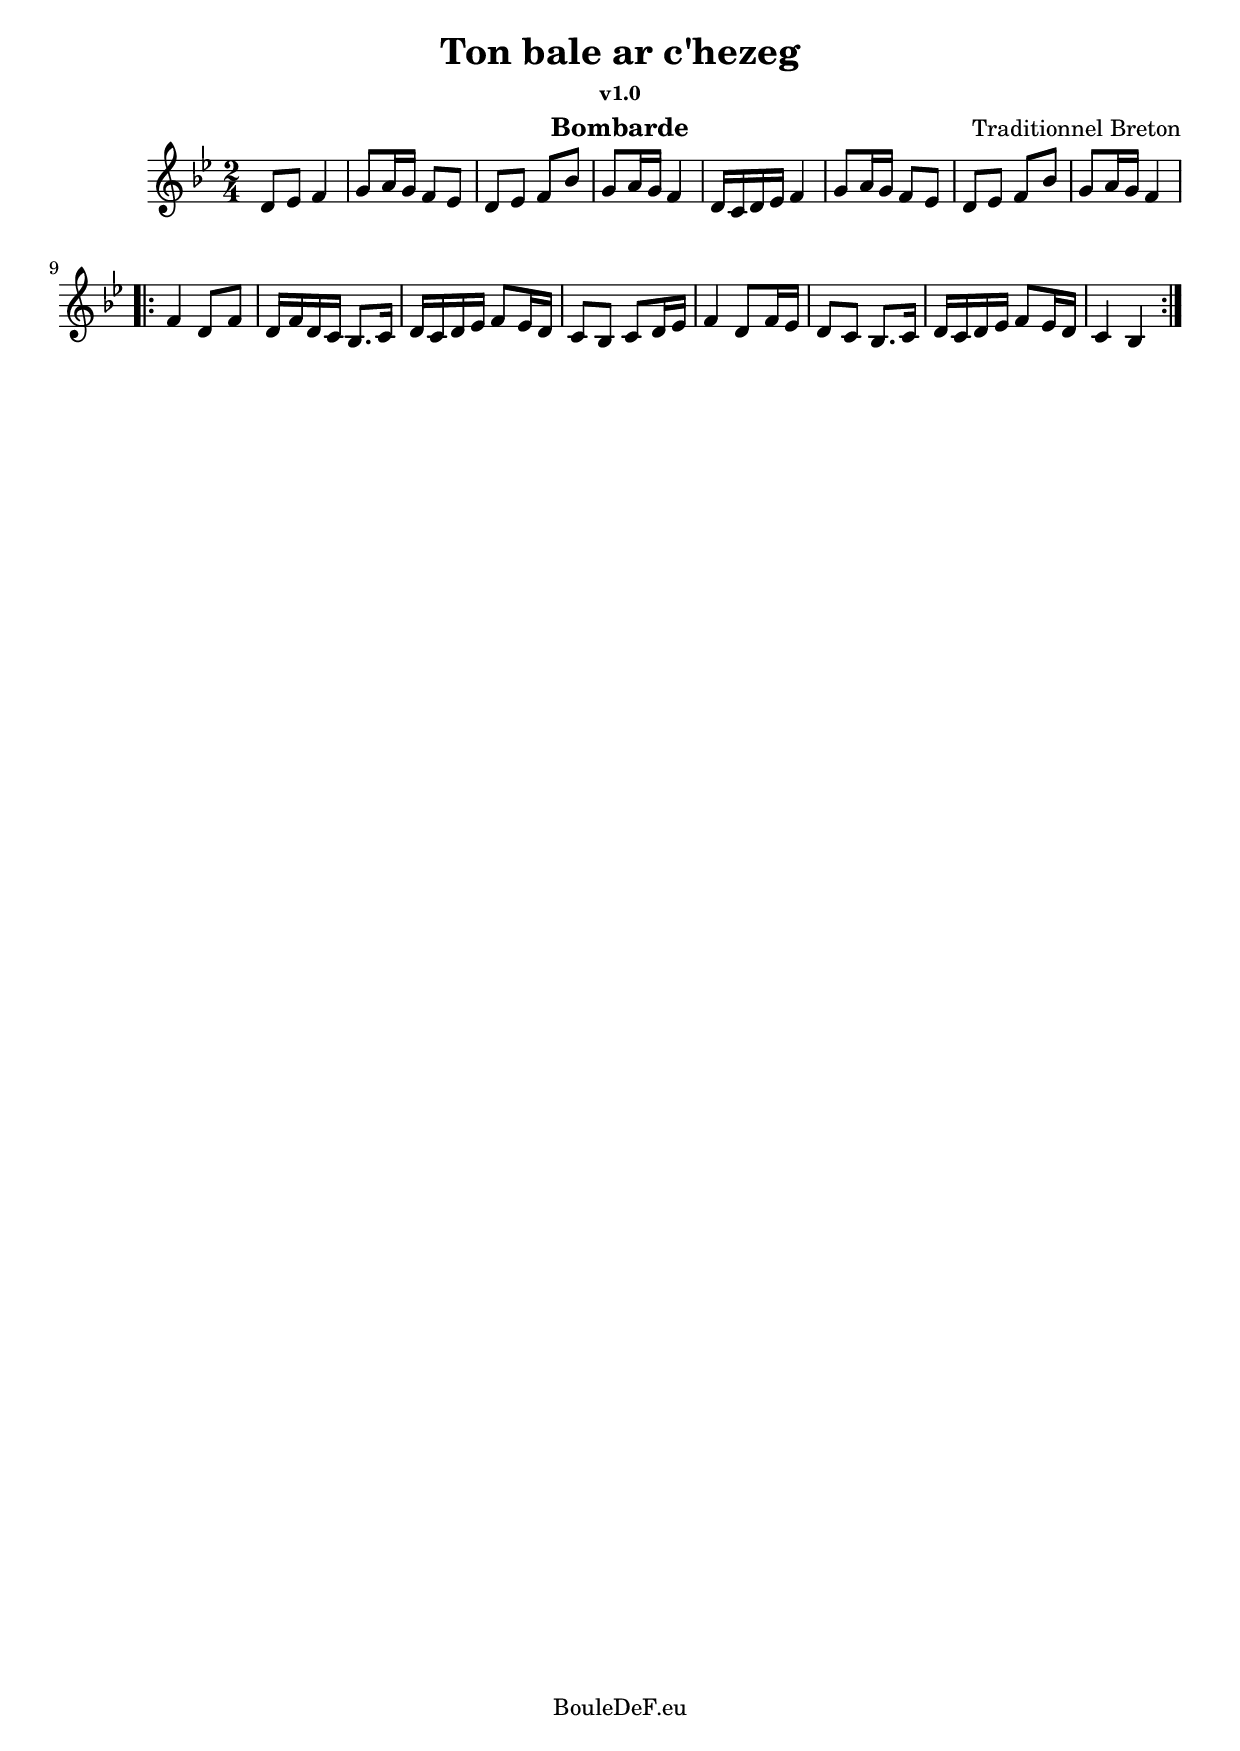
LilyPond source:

\version "2.16.2"
\include "italiano.ly"

\header {
	title = "Ton bale ar c'hezeg"
	subsubtitle = "v1.0"
	composer = "Traditionnel Breton"
	instrument = "Bombarde"
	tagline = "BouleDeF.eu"
}

marche = \relative sib {
	\clef "treble"
	\key sib \major
	\time 2/4

	| re8 mib fa4
	| sol8 la16 sol fa8 mib
	| re mib fa sib
	| sol la16 sol fa4
	| re16 do re mib fa4
	| sol8 la16 sol fa8 mib
	| re mib fa sib
	| sol la16 sol fa4
	\break
	\repeat volta 2 {
		| fa4 re8 fa
		| re16 fa re do sib8. do16
		| re16 do re mib fa8 mib16 re
		| do8 sib do re16 mib
		| fa4 re8 fa16 mib
		| re8 do sib8. do16
		| re16 do re mib fa8 mib16 re
		| do4 sib
	}
}

\score {
	\new Staff {
		\clef "treble" \marche
	}
	\layout {}
}

\score {
	\new Staff \with {midiInstrument=#"oboe"} {
		\unfoldRepeats { \marche }
	}
	\midi {}
}
